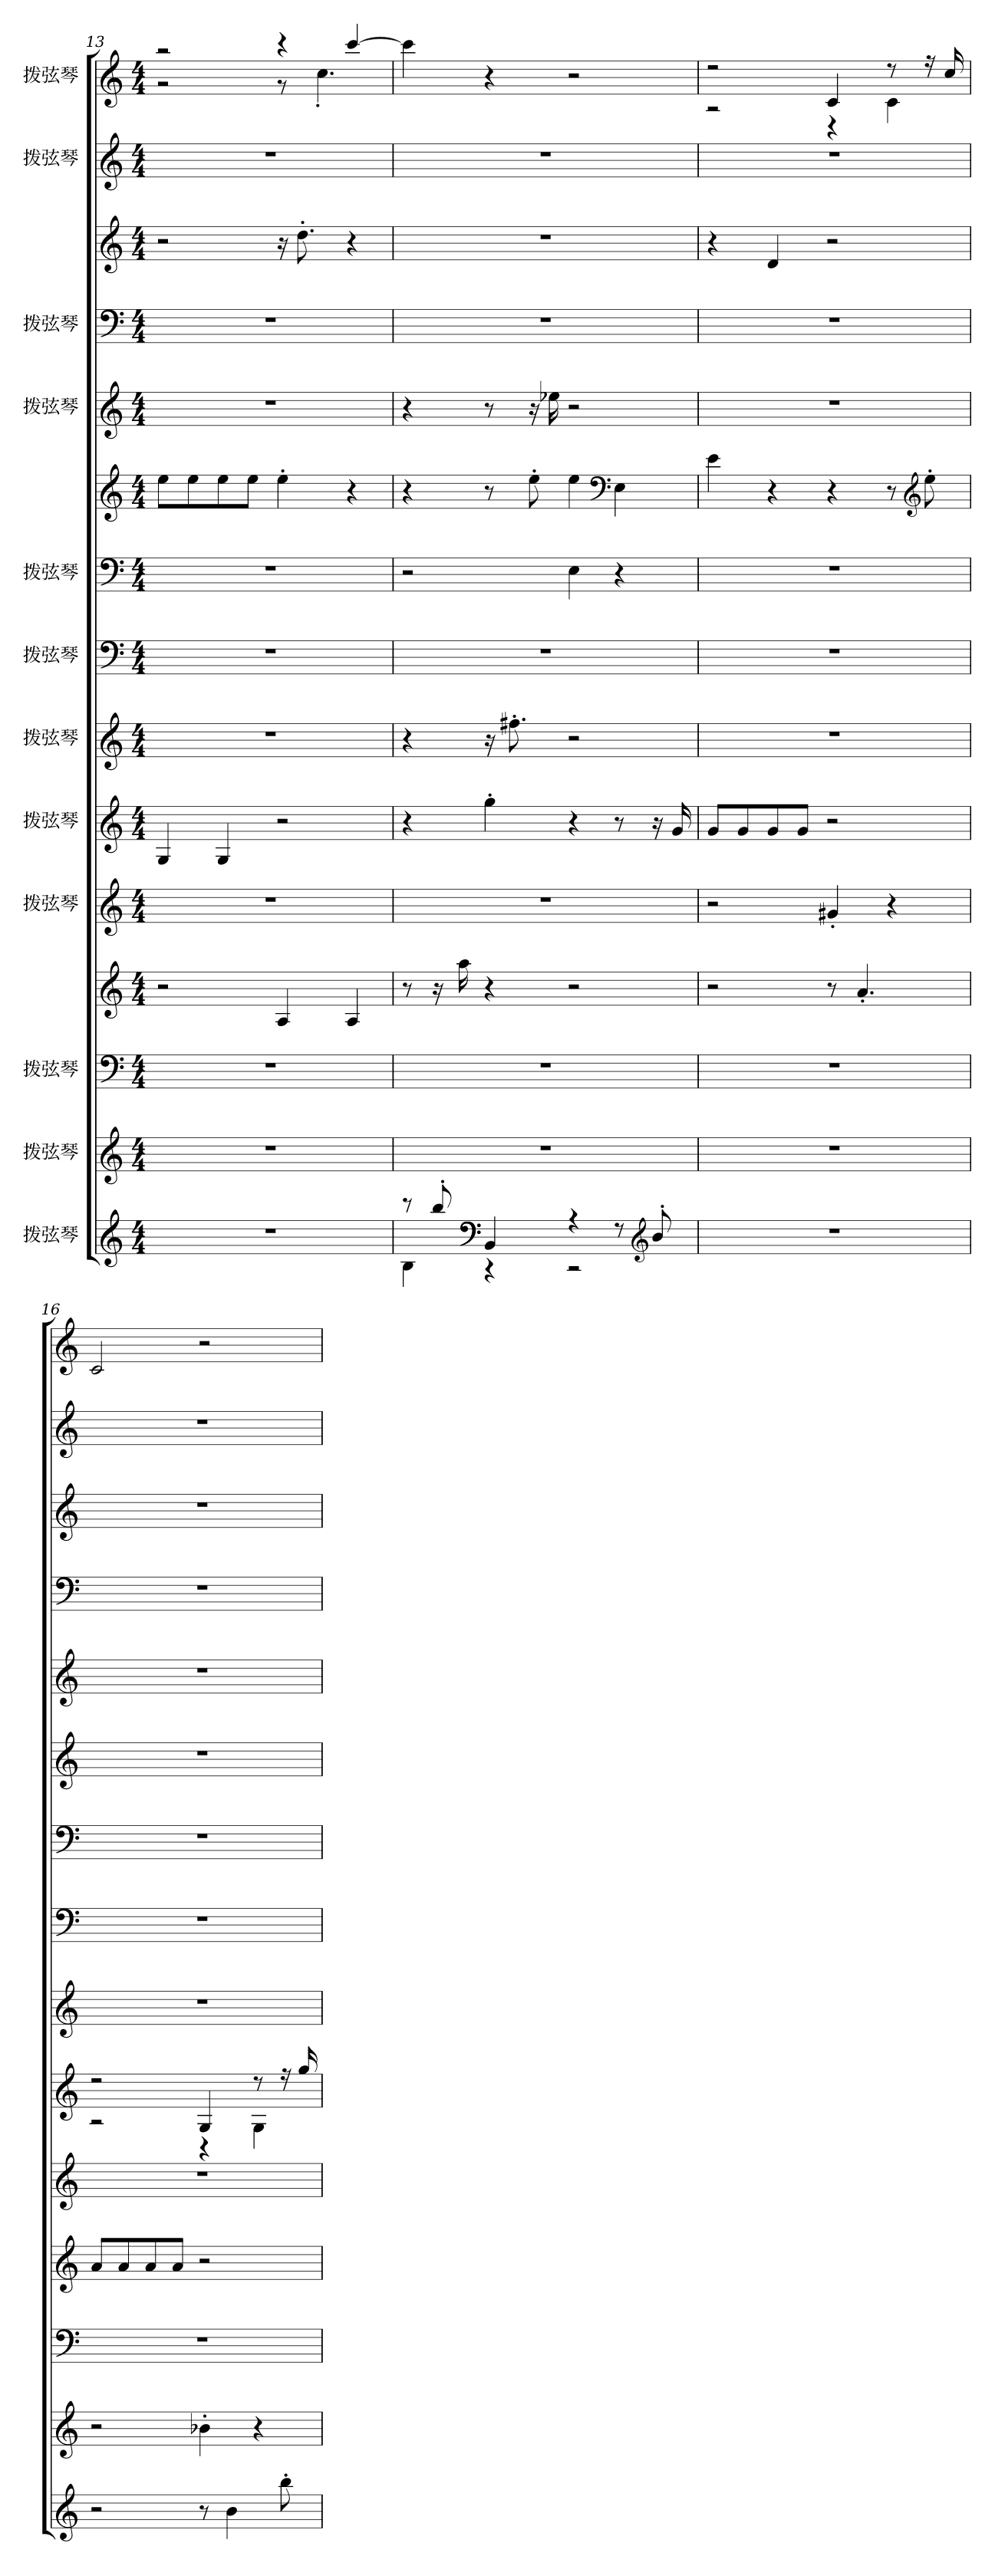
**kern	**kern	**kern	**kern	**kern	**kern	**kern	**kern	**kern	**kern	**kern	**kern	**kern	**kern	**kern
*part12	*part11	*part10	*part10	*part9	*part8	*part7	*part6	*part5	*part5	*part4	*part3	*part3	*part2	*part1
*staff15	*staff14	*staff13	*staff12	*staff11	*staff10	*staff9	*staff8	*staff7	*staff6	*staff5	*staff4	*staff3	*staff2	*staff1
*I"拨弦琴	*I"拨弦琴	*I"拨弦琴	*	*I"拨弦琴	*I"拨弦琴	*I"拨弦琴	*I"拨弦琴	*I"拨弦琴	*	*I"拨弦琴	*I"拨弦琴	*	*I"拨弦琴	*I"拨弦琴
!!LO:PB:g=z
*clefG2	*clefG2	*clefF4	*clefG2	*clefG2	*clefG2	*clefG2	*clefF4	*clefF4	*clefG2	*clefG2	*clefF4	*clefG2	*clefG2	*clefG2
*k[]	*k[]	*k[]	*k[]	*k[]	*k[]	*k[]	*k[]	*k[]	*k[]	*k[]	*k[]	*k[]	*k[]	*k[]
*M4/4	*M4/4	*M4/4	*M4/4	*M4/4	*M4/4	*M4/4	*M4/4	*M4/4	*M4/4	*M4/4	*M4/4	*M4/4	*M4/4	*M4/4
=13	=13	=13	=13	=13	=13	=13	=13	=13	=13	=13	=13	=13	=13	=13
*	*	*	*	*	*	*	*	*	*	*	*	*	*	*^
1r	1r	1r	2r	1r	4G/	1r	1r	1r	8ee\L	1r	1r	2r	1r	2r	2r
.	.	.	.	.	.	.	.	.	8ee\	.	.	.	.	.	.
.	.	.	.	.	4G/	.	.	.	8ee\	.	.	.	.	.	.
.	.	.	.	.	.	.	.	.	8ee\J	.	.	.	.	.	.
.	.	.	4A/	.	2r	.	.	.	4ee'\	.	.	16r	.	4r	8r
.	.	.	.	.	.	.	.	.	.	.	.	8.dd'\	.	.	.
.	.	.	.	.	.	.	.	.	.	.	.	.	.	.	4.cc'\
.	.	.	4A/	.	.	.	.	.	4r	.	.	4r	.	[4ccc/	.
*	*	*	*	*	*	*	*	*	*	*	*	*	*	*v	*v
=14	=14	=14	=14	=14	=14	=14	=14	=14	=14	=14	=14	=14	=14	=14
*^	*	*	*	*	*	*	*	*	*	*	*	*	*	*
8r	4B\	1r	1r	8r	1r	4r	4r	1r	2r	4r	4r	1r	1r	1r	4ccc\]
8bb'/	.	.	.	16r	.	.	.	.	.	.	.	.	.	.	.
.	.	.	.	16aa\	.	.	.	.	.	.	.	.	.	.	.
*clefF4	*	*	*	*	*	*	*	*	*	*	*	*	*	*	*
4BB/	4r	.	.	4r	.	4gg'\	16r	.	.	8r	8r	.	.	.	4r
.	.	.	.	.	.	.	8.ff#X'\	.	.	.	.	.	.	.	.
.	.	.	.	.	.	.	.	.	.	8ee'\	16r	.	.	.	.
.	.	.	.	.	.	.	.	.	.	.	16ee-X\	.	.	.	.
4r	2r	.	.	2r	.	4r	2r	.	4E\	4ee\	2r	.	.	.	2r
*	*	*	*	*	*	*	*	*	*	*clefF4	*	*	*	*	*
8r	.	.	.	.	.	8r	.	.	4r	4E\	.	.	.	.	.
*clefG2	*	*	*	*	*	*	*	*	*	*	*	*	*	*	*
8b'/	.	.	.	.	.	16r	.	.	.	.	.	.	.	.	.
.	.	.	.	.	.	16g/	.	.	.	.	.	.	.	.	.
*v	*v	*	*	*	*	*	*	*	*	*	*	*	*	*	*
=15	=15	=15	=15	=15	=15	=15	=15	=15	=15	=15	=15	=15	=15	=15
*	*	*	*	*	*	*	*	*	*	*	*	*	*	*^
1r	1r	1r	2r	2r	8g/L	1r	1r	1r	4e\	1r	1r	4r	1r	2r	2r
.	.	.	.	.	8g/	.	.	.	.	.	.	.	.	.	.
.	.	.	.	.	8g/	.	.	.	4r	.	.	4d/	.	.	.
.	.	.	.	.	8g/J	.	.	.	.	.	.	.	.	.	.
.	.	.	8r	4g#X'/	2r	.	.	.	4r	.	.	2r	.	4c/	4r
.	.	.	4.a'/	.	.	.	.	.	.	.	.	.	.	.	.
.	.	.	.	4r	.	.	.	.	8r	.	.	.	.	8r	4c\
*	*	*	*	*	*	*	*	*	*clefG2	*	*	*	*	*	*
.	.	.	.	.	.	.	.	.	8ee'\	.	.	.	.	16r	.
.	.	.	.	.	.	.	.	.	.	.	.	.	.	16cc/	.
*	*	*	*	*	*	*	*	*	*	*	*	*	*	*v	*v
!!LO:PB:g=z
=16	=16	=16	=16	=16	=16	=16	=16	=16	=16	=16	=16	=16	=16	=16
*	*	*	*	*	*^	*	*	*	*	*	*	*	*	*
2r	2r	1r	8a/L	1r	2r	2r	1r	1r	1r	1r	1r	1r	1r	1r	2c/
.	.	.	8a/	.	.	.	.	.	.	.	.	.	.	.	.
.	.	.	8a/	.	.	.	.	.	.	.	.	.	.	.	.
.	.	.	8a/J	.	.	.	.	.	.	.	.	.	.	.	.
8r	4b-X'\	.	2r	.	4G/	4r	.	.	.	.	.	.	.	.	2r
4b\	.	.	.	.	.	.	.	.	.	.	.	.	.	.	.
.	4r	.	.	.	8r	4G\	.	.	.	.	.	.	.	.	.
8bb'\	.	.	.	.	16r	.	.	.	.	.	.	.	.	.	.
.	.	.	.	.	16gg/	.	.	.	.	.	.	.	.	.	.
*	*	*	*	*	*v	*v	*	*	*	*	*	*	*	*	*
=	=	=	=	=	=	=	=	=	=	=	=	=	=	=
*-	*-	*-	*-	*-	*-	*-	*-	*-	*-	*-	*-	*-	*-	*-
